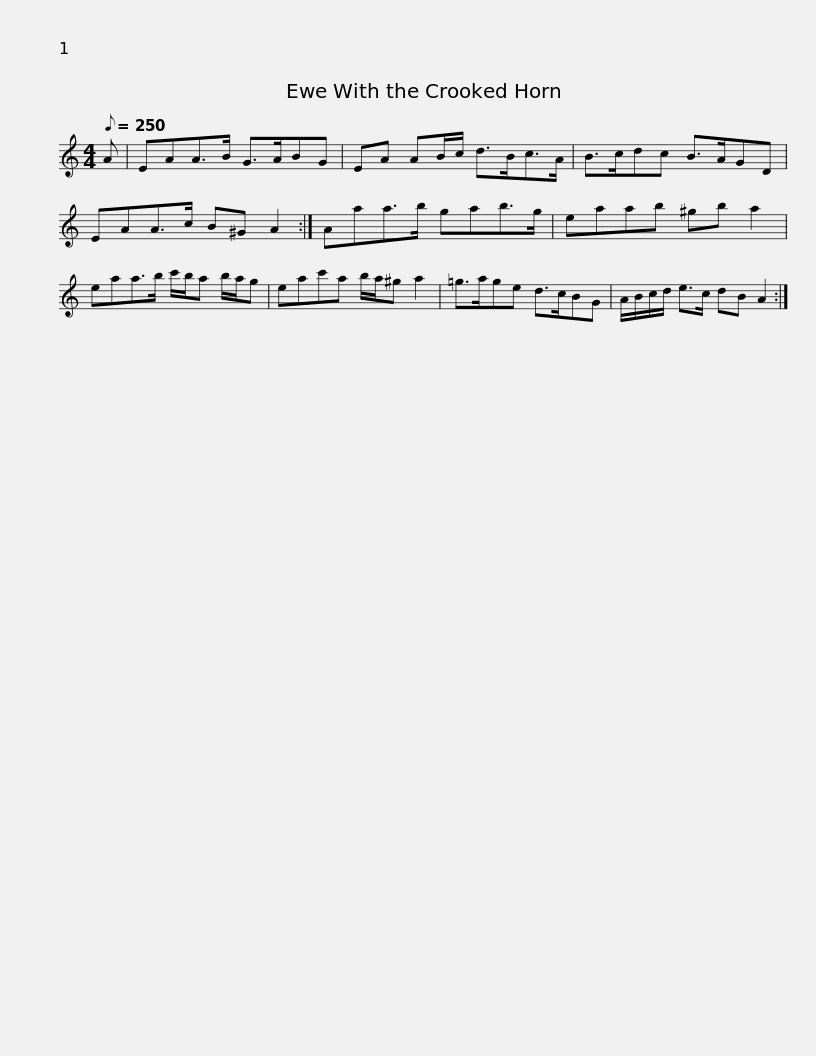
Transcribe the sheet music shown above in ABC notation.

X:1
L:1/8
Q:1/8=250
M:4/4
I:linebreak $
K:C
V:1 treble
V:1
 A | EAA>B G>ABG | EA AB/c/ d>Bc>A | B>cdc B>AGD | EAA>c B^G A2 :|$ %5
 Aaa>b gab>g | eaab ^gb a2 | eaa>b c'/b/a b/a/g | eac'a b/a/^g a2 |$ =g>age d>cBG | %10
 A/B/c/d/ e>c dB A2 :| %11
